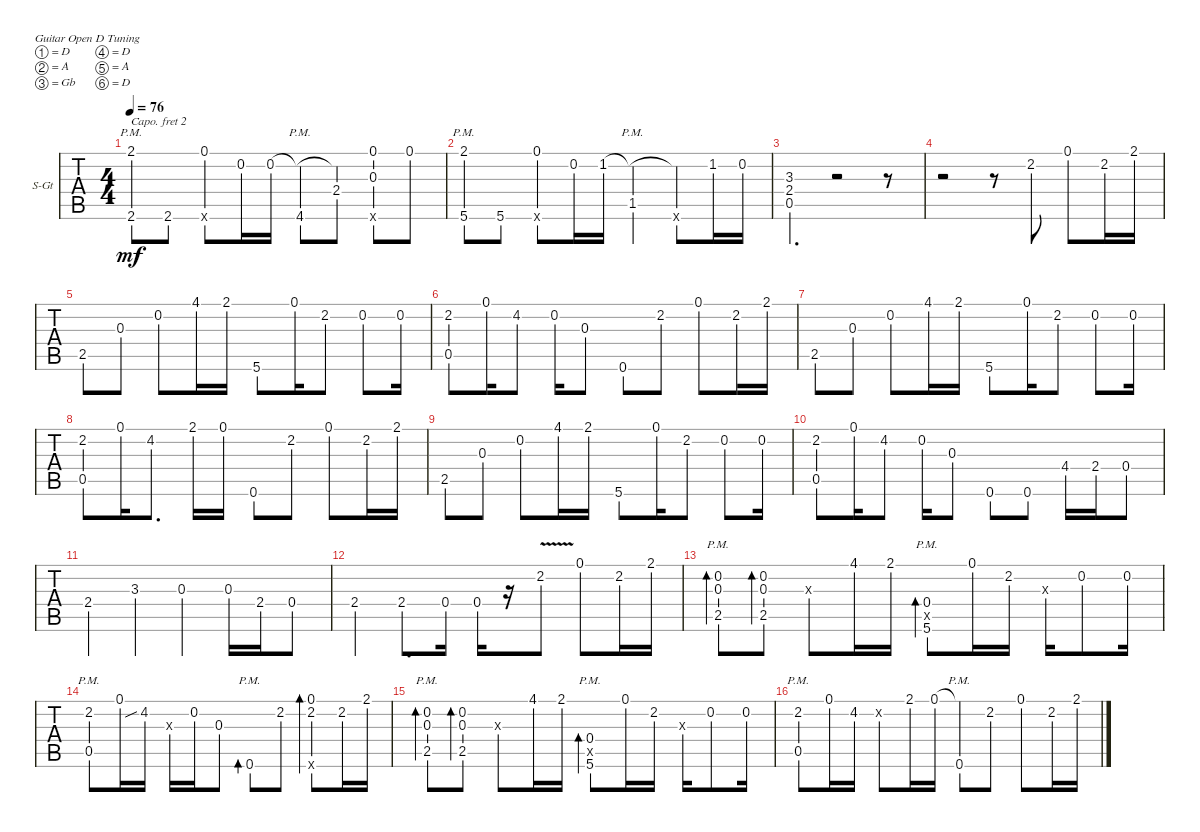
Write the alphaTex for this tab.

\defaultSystemsLayout 4
\bracketExtendMode groupsimilarinstruments
\firstSystemTrackNameOrientation horizontal
\otherSystemsTrackNameOrientation horizontal
\track ("Steel Guitar" "S-Gt") {instrument acousticguitarsteel}
\staff {tabs}
\capo 2
\tuning (D4 A3 Gb3 D3 A2 D2)
\ts (4 4)
\tempo 76
\clef g2
\ks c
(2.6{pm} 2.1).8{dy mf} 2.6.8 (0.6{x} 0.1).8 0.2.16 0.2.16 (4.6{pm} 0.2{t}).8 (0.2{t} 2.4).8 (0.3 0.6{x} 0.1).8 0.1.8 |
(5.6{pm} 2.1).8 5.6.8 (0.6{x} 0.1).8 0.2.16 1.2.16 (1.5{pm} 1.2{t}).4 (0.6{x} 1.2{t}).8 1.2.16 0.2.16 |
(0.5 2.4 3.3).4{d} r.2 r.8 |
r.2 r.8 2.2.8 0.1.8 2.2.16 2.1.16 |
2.5.8 0.3.8 0.2.8 4.1.16 2.1.16 5.6.8 0.1.16 2.2.8 0.2.8 0.2.16 |
(2.2 0.5).8 0.1.16 4.2.8 0.2.16 0.3.8 0.6.8 2.2.8 0.1.8 2.2.16 2.1.16 |
2.5.8 0.3.8 0.2.8 4.1.16 2.1.16 5.6.8 0.1.16 2.2.8 0.2.8 0.2.16 |
(2.2 0.5).8 0.1.16 4.2.8{d} 2.1.16 0.1.16 0.6.8 2.2.8 0.1.8 2.2.16 2.1.16 |
2.5.8 0.3.8 0.2.8 4.1.16 2.1.16 5.6.8 0.1.16 2.2.8 0.2.8 0.2.16 |
(2.2 0.5).8 0.1.16 4.2.8 0.2.16 0.3.8 0.6.8 0.6.8 4.4.16 2.4.16 0.4.8 |
2.4.4 3.3.4 0.3.4 0.3.16 2.4.16 0.4.8 |
2.4.4 2.4.8{d} 0.4.16 0.4.16 r.16 2.2{v}.8 0.1.8 2.2.16 2.1.16 |
(2.5{pm} 0.3 0.2).8{bd 30} (0.3 2.5 0.2).8{bd 30} 1.3{x}.8 4.1.16 2.1.16 (5.6 0.4 0.5{pm x}).8{bd 30} 0.1.16 2.2.16 1.3{x}.16 0.2.8 0.2.16 |
(2.2{pm} 0.5).8 0.1.16 4.2{sib}.16 1.3{x}.16 0.2.16 0.3.8 0.6{pm}.8{bd 30} 2.2.8 (0.1 0.6{x} 2.2).8{bd 30} 2.2.16 2.1.16 |
(2.5{pm} 0.3 0.2).8{bd 30} (0.3 2.5 0.2).8{bd 30} 1.3{x}.8 4.1.16 2.1.16 (5.6 0.5{x} 0.4{pm}).8{bd 30} 0.1.16 2.2.16 1.3{x}.16 0.2.8 0.2.16 |
(2.2{pm} 0.5).8 0.1.16 4.2.16 2.2{x}.8 2.1.16 0.1.16 (0.1{t} 0.6{pm}).8 2.2.8 0.1.8 2.2.16 2.1.16
